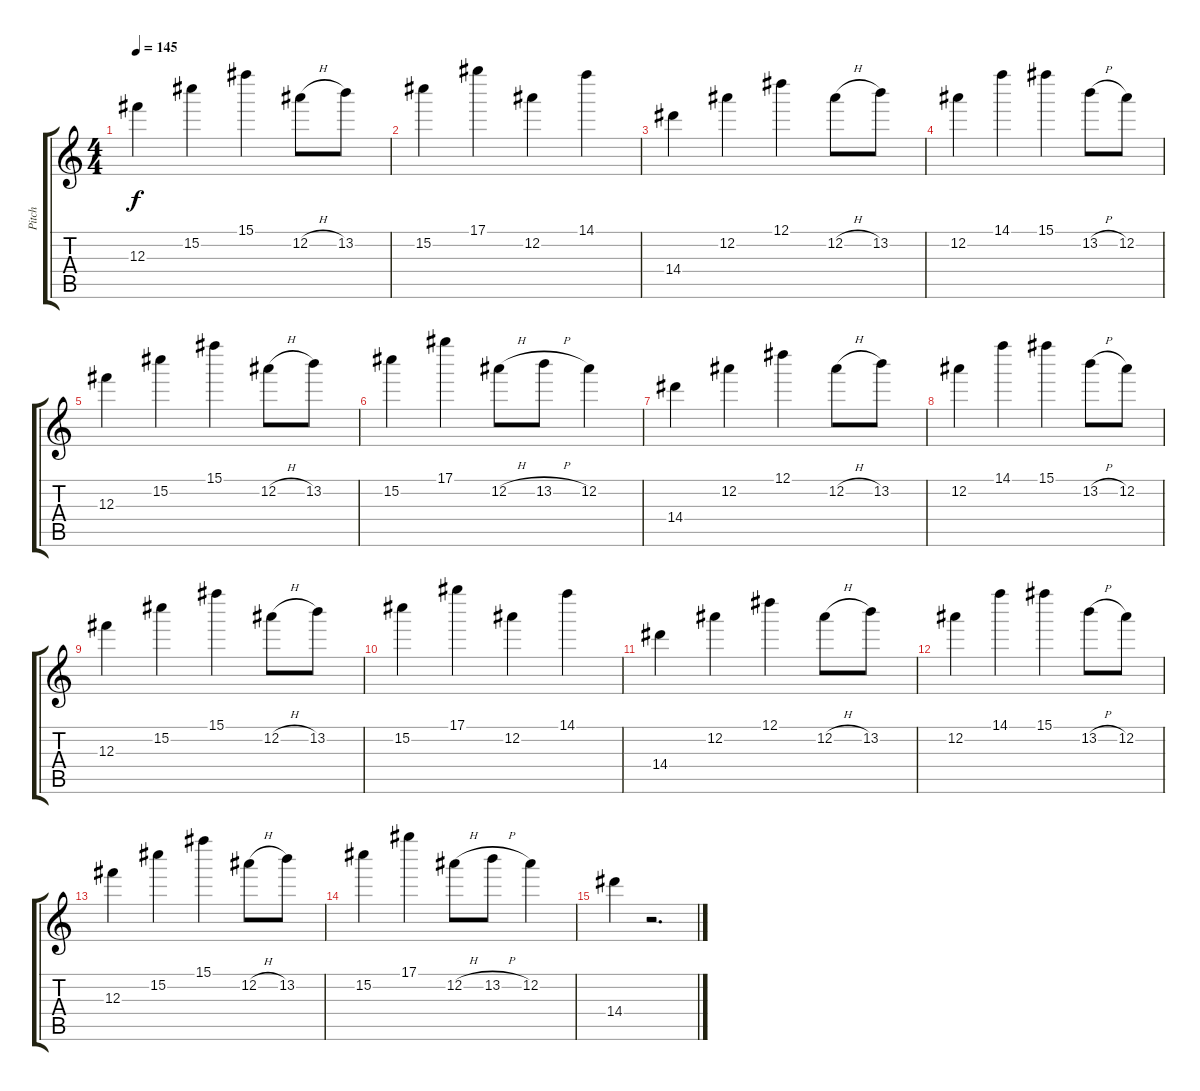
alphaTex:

\track ("Pitch" "Pitch") {instrument distortionguitar}
\staff {score tabs}
\tuning (Eb5 Bb4 Gb4 Db4 Ab3 Eb3) {hide}
\ts (4 4)
\tempo 145
\clef g2
\ks c
12.3.4{dy f} 15.2.4 15.1.4 12.2{h}.8 13.2.8 |
15.2.4 17.1.4 12.2.4 14.1.4 |
14.4.4 12.2.4 12.1.4 12.2{h}.8 13.2.8 |
12.2.4 14.1.4 15.1.4 13.2{h}.8 12.2.8 |
12.3.4 15.2.4 15.1.4 12.2{h}.8 13.2.8 |
15.2.4 17.1.4 12.2{h}.8 13.2{h}.8 12.2.4 |
14.4.4 12.2.4 12.1.4 12.2{h}.8 13.2.8 |
12.2.4 14.1.4 15.1.4 13.2{h}.8 12.2.8 |
12.3.4 15.2.4 15.1.4 12.2{h}.8 13.2.8 |
15.2.4 17.1.4 12.2.4 14.1.4 |
14.4.4 12.2.4 12.1.4 12.2{h}.8 13.2.8 |
12.2.4 14.1.4 15.1.4 13.2{h}.8 12.2.8 |
12.3.4 15.2.4 15.1.4 12.2{h}.8 13.2.8 |
15.2.4 17.1.4 12.2{h}.8 13.2{h}.8 12.2.4 |
14.4.4 r.2{d}
